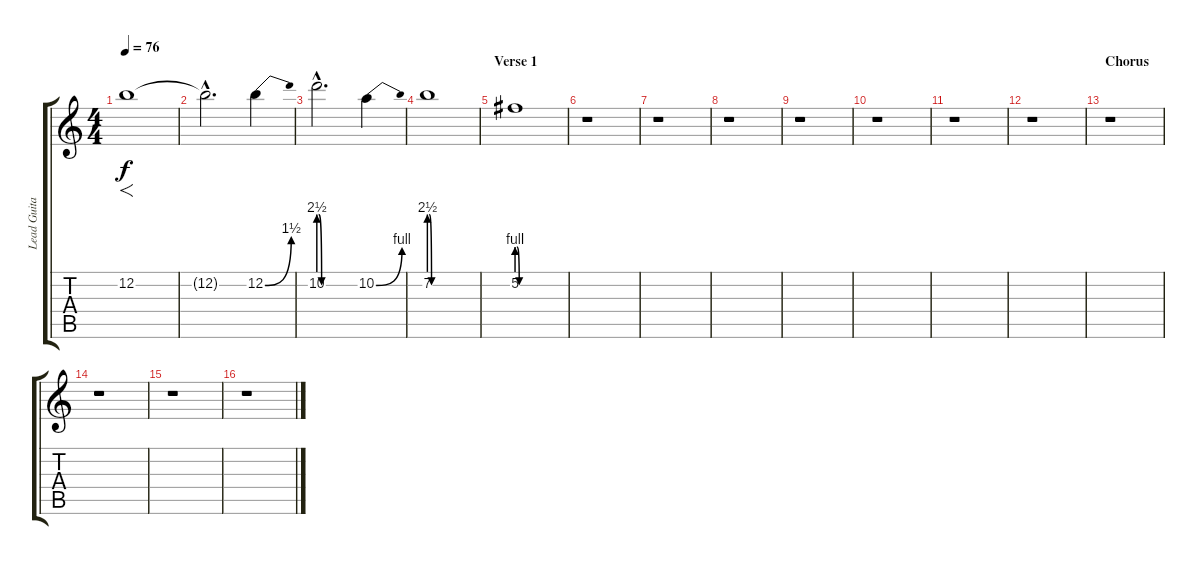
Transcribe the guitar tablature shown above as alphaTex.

\track ("Lead Guitar" "Lead Guita") {instrument overdrivenguitar}
\staff {score tabs}
\tuning (E4 B3 G3 D3 A2 E2) {hide}
\ts (4 4)
\tempo 76
\clef g2
\ks c
12.2.1{f dy f instrument overdrivenguitar} |
12.2{hac t}.2{d} 12.2{be (bend 0 0 60 6)}.4 |
10.2{be (custom 0 10 5 0 20 0 40 0 60 0) hac}.2{d} 10.2{be (bend 0 0 60 4)}.4 |
7.2{be (custom 0 10 3 0 5 0 20 0 40 0 60 0)}.1 |
\section ("" "Verse 1")
5.2{be (custom 0 4 3 0 20 0 40 0 60 0)}.1 |
r.1 |
r.1 |
r.1 |
r.1 |
r.1 |
r.1 |
r.1 |
\section ("" "Chorus")
r.1 |
r.1 |
r.1 |
r.1
